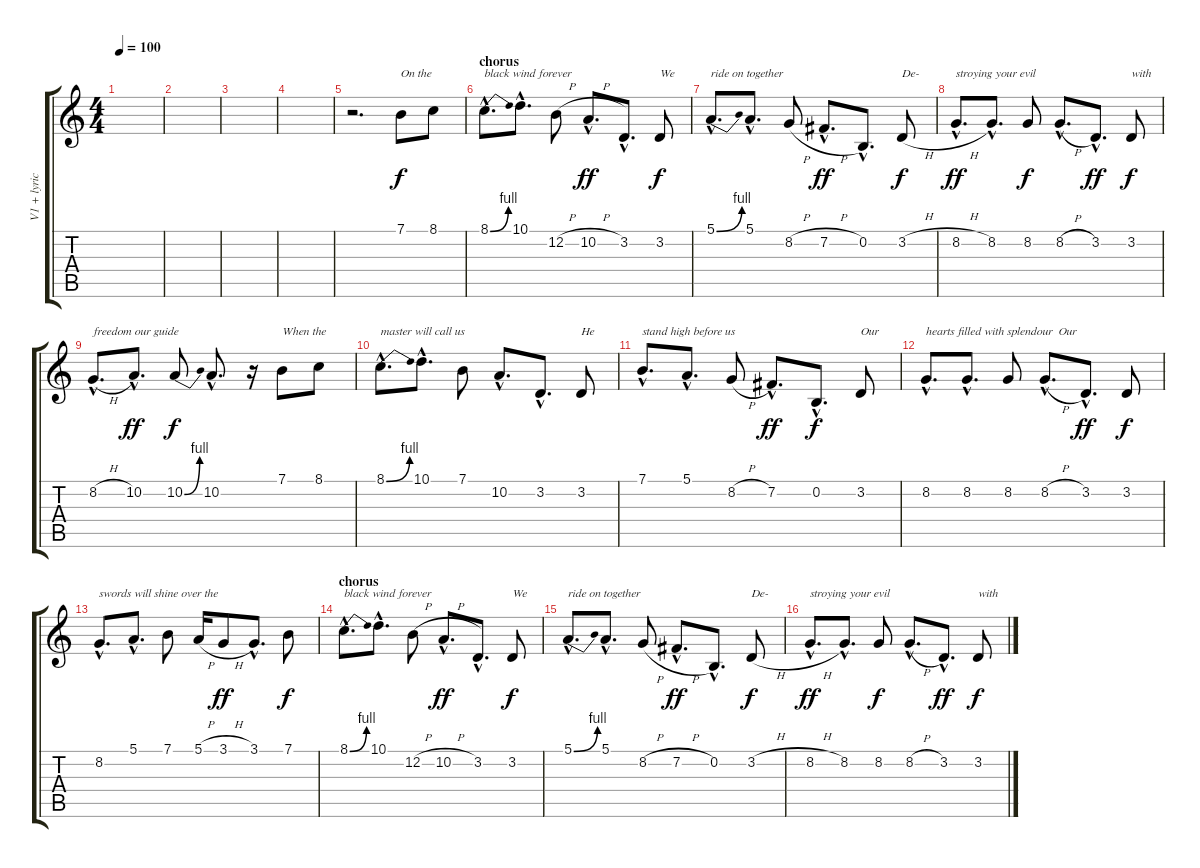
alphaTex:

\track ("V1 + lyrics" "V1 + lyric") {instrument frenchhorn}
\staff {score tabs}
\tuning (E4 B3 G3 D3 A2 E2) {hide}
\ts (4 4)
\tempo 100
\clef g2
\ks c
|
|
|
|
r.2{d} 7.1.8{txt "On the" dy f} 8.1.8 |
\section ("" "chorus")
8.1{be (bend 0 0 60 4) hac}.8{d txt "black wind forever "} 10.1{hac}.8{d} 12.2{h}.8 10.2{h hac}.8{d dy ff} 3.2{hac}.8{d} 3.2.8{txt "We" dy f} |
5.1{be (bend 0 0 60 4) hac}.8{d txt "ride on together "} 5.1{hac}.8{d} 8.2{h}.8 7.2{h hac}.8{d dy ff} 0.2{hac}.8{d} 3.2{h}.8{txt "De-" dy f} |
8.2{h hac}.8{d txt "stroying your evil" dy ff} 8.2{hac}.8{d} 8.2.8{dy f} 8.2{h hac}.8{d} 3.2{hac}.8{d dy ff} 3.2.8{txt "with" dy f} |
8.2{h hac}.8{d txt "freedom our guide "} 10.2{hac}.8{d dy ff} 10.2{be (bend 0 0 60 4)}.8{dy f} 10.2{hac}.8{d} r.16 7.1.8{txt "When the"} 8.1.8 |
8.1{be (bend 0 0 60 4) hac}.8{d txt "master will call us "} 10.1{hac}.8{d} 7.1.8 10.2{hac}.8{d} 3.2{hac}.8{d} 3.2.8{txt "He"} |
7.1{hac}.8{d txt "stand high before us "} 5.1{hac}.8{d} 8.2{h}.8 7.2{hac}.8{d dy ff} 0.2{hac}.8{d dy f} 3.2.8{txt "Our"} |
8.2{hac}.8{d txt "hearts filled with splendour  Our"} 8.2{hac}.8{d} 8.2.8 8.2{h hac}.8{d} 3.2{hac}.8{d dy ff} 3.2.8{dy f} |
8.2{hac}.8{d txt "swords will shine over the"} 5.1{hac}.8{d} 7.1.8 5.1{h}.16 3.1{h}.8{dy ff} 3.1{hac}.8{d} 7.1.8{dy f} |
\section ("" "chorus")
8.1{be (bend 0 0 60 4) hac}.8{d txt "black wind forever "} 10.1{hac}.8{d} 12.2{h}.8 10.2{h hac}.8{d dy ff} 3.2{hac}.8{d} 3.2.8{txt "We" dy f} |
5.1{be (bend 0 0 60 4) hac}.8{d txt "ride on together "} 5.1{hac}.8{d} 8.2{h}.8 7.2{h hac}.8{d dy ff} 0.2{hac}.8{d} 3.2{h}.8{txt "De-" dy f} |
8.2{h hac}.8{d txt "stroying your evil" dy ff} 8.2{hac}.8{d} 8.2.8{dy f} 8.2{h hac}.8{d} 3.2{hac}.8{d dy ff} 3.2.8{txt "with" dy f}
